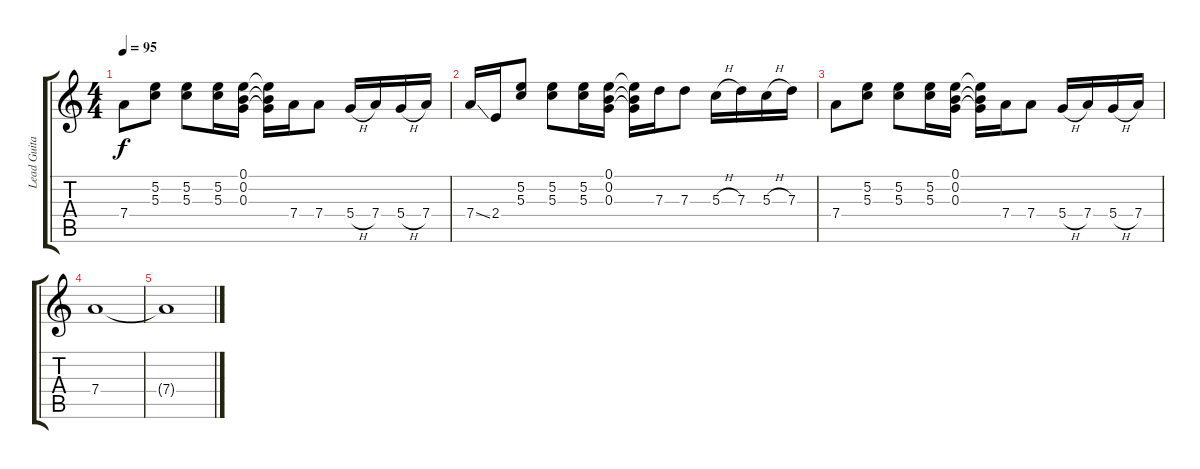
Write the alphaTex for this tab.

\track ("Lead Guitar" "Lead Guita") {instrument distortionguitar}
\staff {score tabs}
\tuning (E4 B3 G3 D3 A2 E2) {hide}
\ts (4 4)
\tempo 95
\clef g2
\ks c
7.4{t}.8{dy f} (5.2 5.3).8 (5.2 5.3).8 (5.2 5.3).16 (0.1 0.2 0.3).16 (0.1{t} 0.2{t} 0.3{t}).16 7.4.16 7.4.8 5.4{h}.16 7.4.16 5.4{h}.16 7.4.16 |
7.4{ss}.16 2.4.16 (5.2 5.3).8 (5.2 5.3).8 (5.2 5.3).16 (0.1 0.2 0.3).16 (0.1{t} 0.2{t} 0.3{t}).16 7.3.16 7.3.8 5.3{h}.16 7.3.16 5.3{h}.16 7.3.16 |
7.4.8 (5.2 5.3).8 (5.2 5.3).8 (5.2 5.3).16 (0.1 0.2 0.3).16 (0.1{t} 0.2{t} 0.3{t}).16 7.4.16 7.4.8 5.4{h}.16 7.4.16 5.4{h}.16 7.4.16 |
7.4.1{volume 0} |
7.4{t}.1
